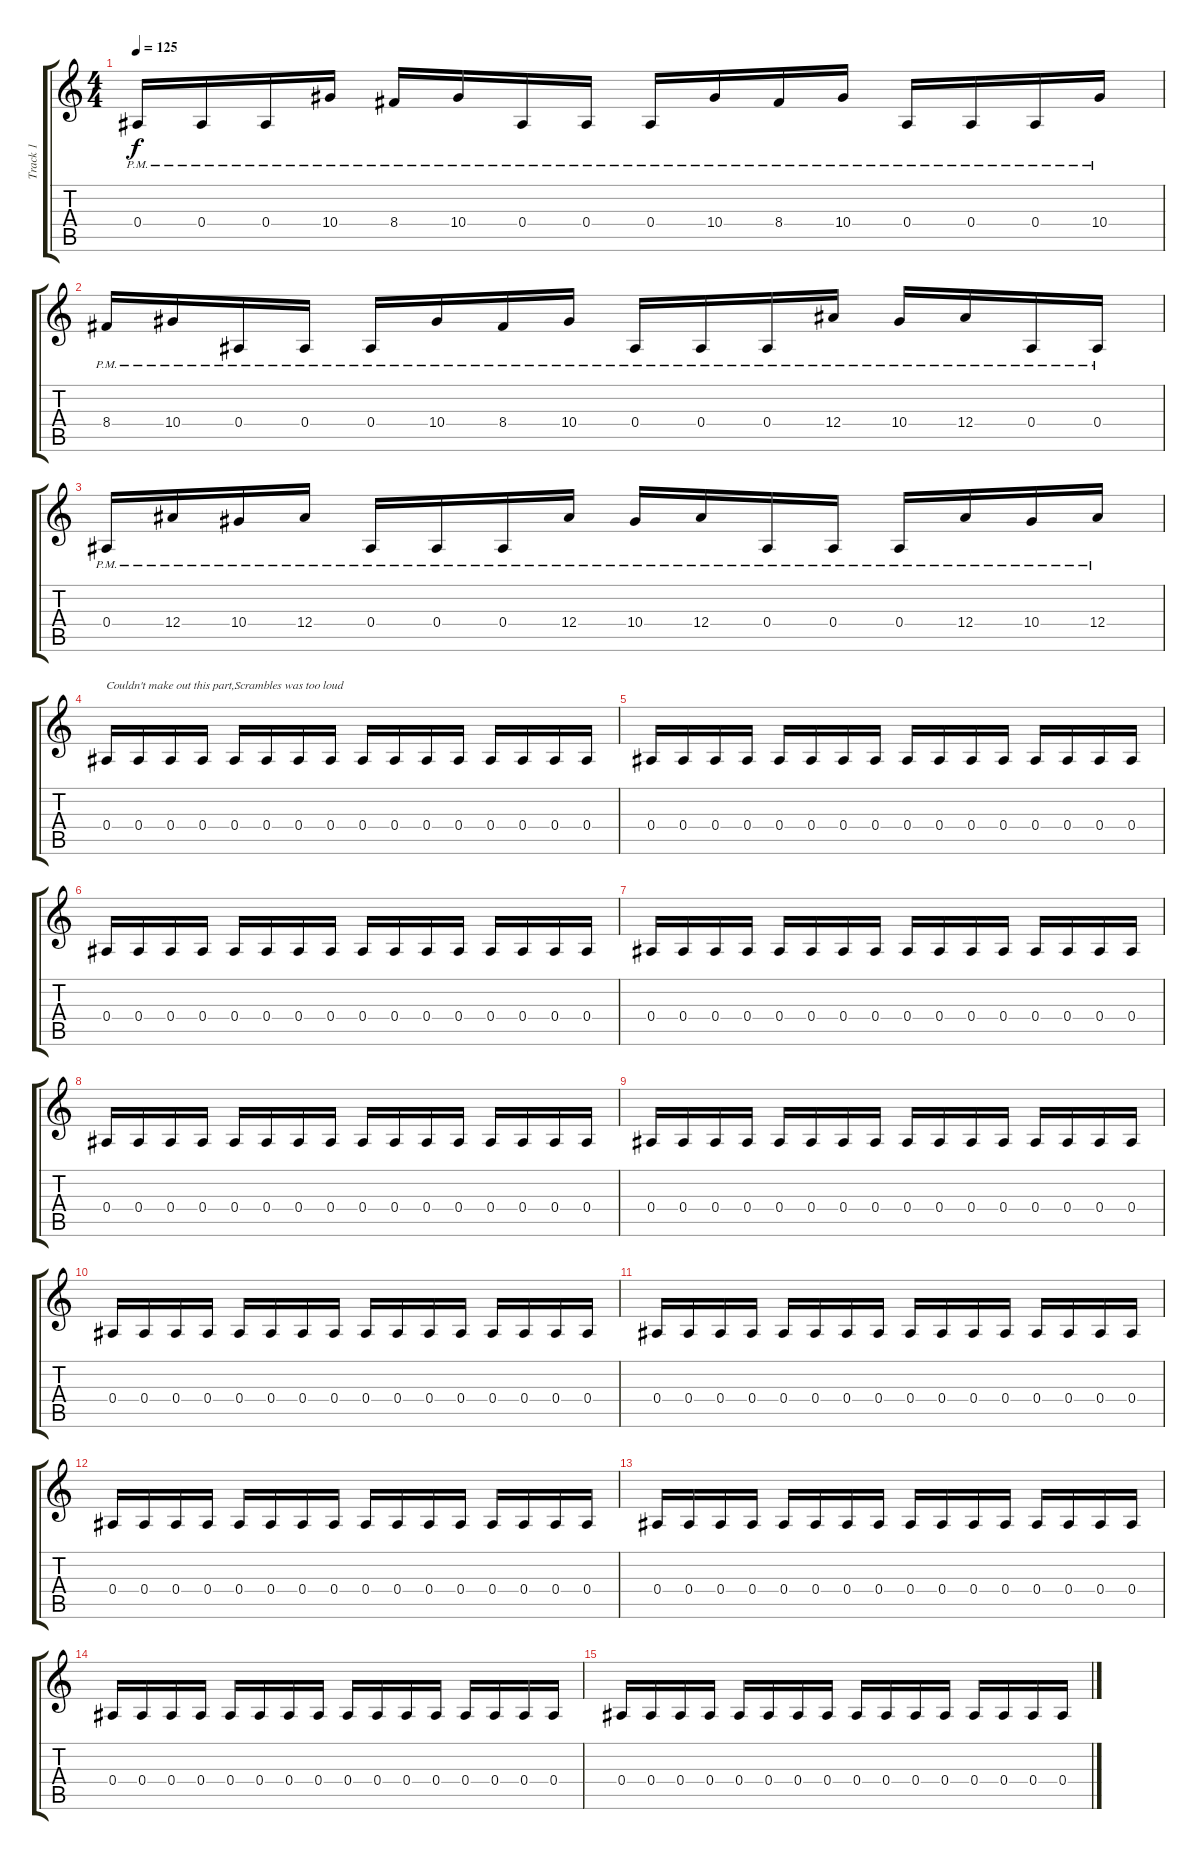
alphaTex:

\track ("Track 1" "Track 1") {instrument distortionguitar}
\staff {score tabs}
\tuning (C4 G3 Eb3 Bb2 F2 C2) {hide}
\ts (4 4)
\tempo 125
\clef g2
\ks c
0.4{pm}.16{dy f} 0.4{pm}.16 0.4{pm}.16 10.4{pm}.16 8.4{pm}.16 10.4{pm}.16 0.4{pm}.16 0.4{pm}.16 0.4{pm}.16 10.4{pm}.16 8.4{pm}.16 10.4{pm}.16 0.4{pm}.16 0.4{pm}.16 0.4{pm}.16 10.4{pm}.16 |
8.4{pm}.16 10.4{pm}.16 0.4{pm}.16 0.4{pm}.16 0.4{pm}.16 10.4{pm}.16 8.4{pm}.16 10.4{pm}.16 0.4{pm}.16 0.4{pm}.16 0.4{pm}.16 12.4{pm}.16 10.4{pm}.16 12.4{pm}.16 0.4{pm}.16 0.4{pm}.16 |
0.4{pm}.16 12.4{pm}.16 10.4{pm}.16 12.4{pm}.16 0.4{pm}.16 0.4{pm}.16 0.4{pm}.16 12.4{pm}.16 10.4{pm}.16 12.4{pm}.16 0.4{pm}.16 0.4{pm}.16 0.4{pm}.16 12.4{pm}.16 10.4{pm}.16 12.4{pm}.16 |
0.4.16{txt "Couldn't make out this part,Scrambles was too loud"} 0.4.16 0.4.16 0.4.16 0.4.16 0.4.16 0.4.16 0.4.16 0.4.16 0.4.16 0.4.16 0.4.16 0.4.16 0.4.16 0.4.16 0.4.16 |
0.4.16 0.4.16 0.4.16 0.4.16 0.4.16 0.4.16 0.4.16 0.4.16 0.4.16 0.4.16 0.4.16 0.4.16 0.4.16 0.4.16 0.4.16 0.4.16 |
0.4.16 0.4.16 0.4.16 0.4.16 0.4.16 0.4.16 0.4.16 0.4.16 0.4.16 0.4.16 0.4.16 0.4.16 0.4.16 0.4.16 0.4.16 0.4.16 |
0.4.16 0.4.16 0.4.16 0.4.16 0.4.16 0.4.16 0.4.16 0.4.16 0.4.16 0.4.16 0.4.16 0.4.16 0.4.16 0.4.16 0.4.16 0.4.16 |
0.4.16 0.4.16 0.4.16 0.4.16 0.4.16 0.4.16 0.4.16 0.4.16 0.4.16 0.4.16 0.4.16 0.4.16 0.4.16 0.4.16 0.4.16 0.4.16 |
0.4.16 0.4.16 0.4.16 0.4.16 0.4.16 0.4.16 0.4.16 0.4.16 0.4.16 0.4.16 0.4.16 0.4.16 0.4.16 0.4.16 0.4.16 0.4.16 |
0.4.16 0.4.16 0.4.16 0.4.16 0.4.16 0.4.16 0.4.16 0.4.16 0.4.16 0.4.16 0.4.16 0.4.16 0.4.16 0.4.16 0.4.16 0.4.16 |
0.4.16 0.4.16 0.4.16 0.4.16 0.4.16 0.4.16 0.4.16 0.4.16 0.4.16 0.4.16 0.4.16 0.4.16 0.4.16 0.4.16 0.4.16 0.4.16 |
0.4.16 0.4.16 0.4.16 0.4.16 0.4.16 0.4.16 0.4.16 0.4.16 0.4.16 0.4.16 0.4.16 0.4.16 0.4.16 0.4.16 0.4.16 0.4.16 |
0.4.16 0.4.16 0.4.16 0.4.16 0.4.16 0.4.16 0.4.16 0.4.16 0.4.16 0.4.16 0.4.16 0.4.16 0.4.16 0.4.16 0.4.16 0.4.16 |
0.4.16 0.4.16 0.4.16 0.4.16 0.4.16 0.4.16 0.4.16 0.4.16 0.4.16 0.4.16 0.4.16 0.4.16 0.4.16 0.4.16 0.4.16 0.4.16 |
0.4.16 0.4.16 0.4.16 0.4.16 0.4.16 0.4.16 0.4.16 0.4.16 0.4.16 0.4.16 0.4.16 0.4.16 0.4.16 0.4.16 0.4.16 0.4.16
